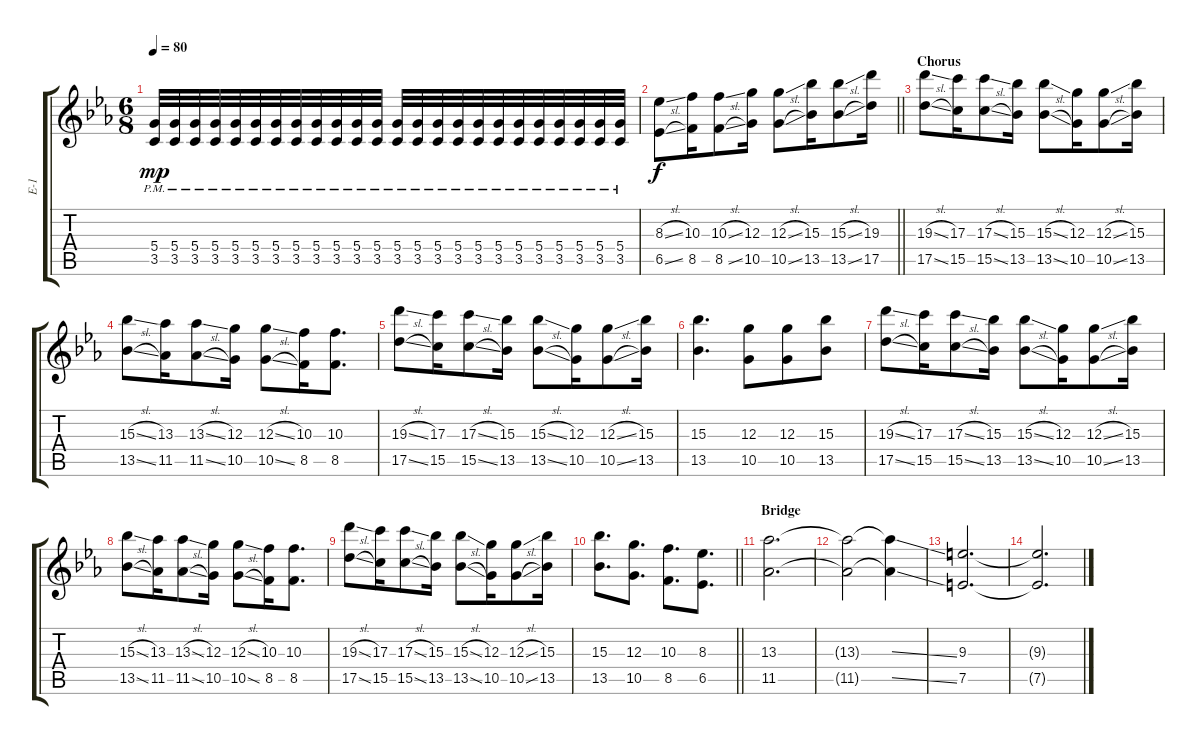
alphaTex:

\track ("E-1" "E-1") {instrument electricguitarclean}
\staff {score tabs}
\tuning (E4 B3 G3 D3 A2 E2) {hide}
\ts (6 8)
\tempo 80
\clef g2
\ks cminor
(5.4{pm} 3.5{pm}).32{dy mp} (5.4{pm} 3.5{pm}).32 (5.4{pm} 3.5{pm}).32 (5.4{pm} 3.5{pm}).32 (5.4{pm} 3.5{pm}).32 (5.4{pm} 3.5{pm}).32 (5.4{pm} 3.5{pm}).32 (5.4{pm} 3.5{pm}).32 (5.4{pm} 3.5{pm}).32 (5.4{pm} 3.5{pm}).32 (5.4{pm} 3.5{pm}).32 (5.4{pm} 3.5{pm}).32 (5.4{pm} 3.5{pm}).32 (5.4{pm} 3.5{pm}).32 (5.4{pm} 3.5{pm}).32 (5.4{pm} 3.5{pm}).32 (5.4{pm} 3.5{pm}).32 (5.4{pm} 3.5{pm}).32 (5.4{pm} 3.5{pm}).32 (5.4{pm} 3.5{pm}).32 (5.4{pm} 3.5{pm}).32 (5.4{pm} 3.5{pm}).32 (5.4{pm} 3.5{pm}).32 (5.4{pm} 3.5{pm}).32 |
\barLineRight lightlight
(8.3{sl} 6.5{sl}).8{dy f} (10.3 8.5).16 (10.3{sl} 8.5{sl}).8 (12.3 10.5).16 (12.3{sl} 10.5{sl}).8 (15.3 13.5).16 (15.3{sl} 13.5{sl}).8 (19.3 17.5).16 |
\section ("" "Chorus")
(19.3{sl} 17.5{sl}).8 (17.3 15.5).16 (17.3{sl} 15.5{sl}).8 (15.3 13.5).16 (15.3{sl} 13.5{sl}).8 (12.3 10.5).16 (12.3{sl} 10.5{sl}).8 (15.3 13.5).16 |
(15.3{sl} 13.5{sl}).8 (13.3 11.5).16 (13.3{sl} 11.5{sl}).8 (12.3 10.5).16 (12.3{sl} 10.5{sl}).8 (10.3 8.5).16 (10.3 8.5).8{d} |
(19.3{sl} 17.5{sl}).8 (17.3 15.5).16 (17.3{sl} 15.5{sl}).8 (15.3 13.5).16 (15.3{sl} 13.5{sl}).8 (12.3 10.5).16 (12.3{sl} 10.5{sl}).8 (15.3 13.5).16 |
(15.3 13.5).4{d} (12.3 10.5).8 (12.3 10.5).8 (15.3 13.5).8 |
(19.3{sl} 17.5{sl}).8 (17.3 15.5).16 (17.3{sl} 15.5{sl}).8 (15.3 13.5).16 (15.3{sl} 13.5{sl}).8 (12.3 10.5).16 (12.3{sl} 10.5{sl}).8 (15.3 13.5).16 |
(15.3{sl} 13.5{sl}).8 (13.3 11.5).16 (13.3{sl} 11.5{sl}).8 (12.3 10.5).16 (12.3{sl} 10.5{sl}).8 (10.3 8.5).16 (10.3 8.5).8{d} |
(19.3{sl} 17.5{sl}).8 (17.3 15.5).16 (17.3{sl} 15.5{sl}).8 (15.3 13.5).16 (15.3{sl} 13.5{sl}).8 (12.3 10.5).16 (12.3{sl} 10.5{sl}).8 (15.3 13.5).16 |
\barLineRight lightlight
(15.3 13.5).8{d} (12.3 10.5).8{d} (10.3 8.5).8{d} (8.3 6.5).8{d} |
\section ("" "Bridge")
(13.3 11.5).2{d} |
(13.3{t} 11.5{t}).2 (13.3{ss t} 11.5{ss t}).4 |
(9.3 7.5).2{d} |
(9.3{t} 7.5{t}).2{d}
